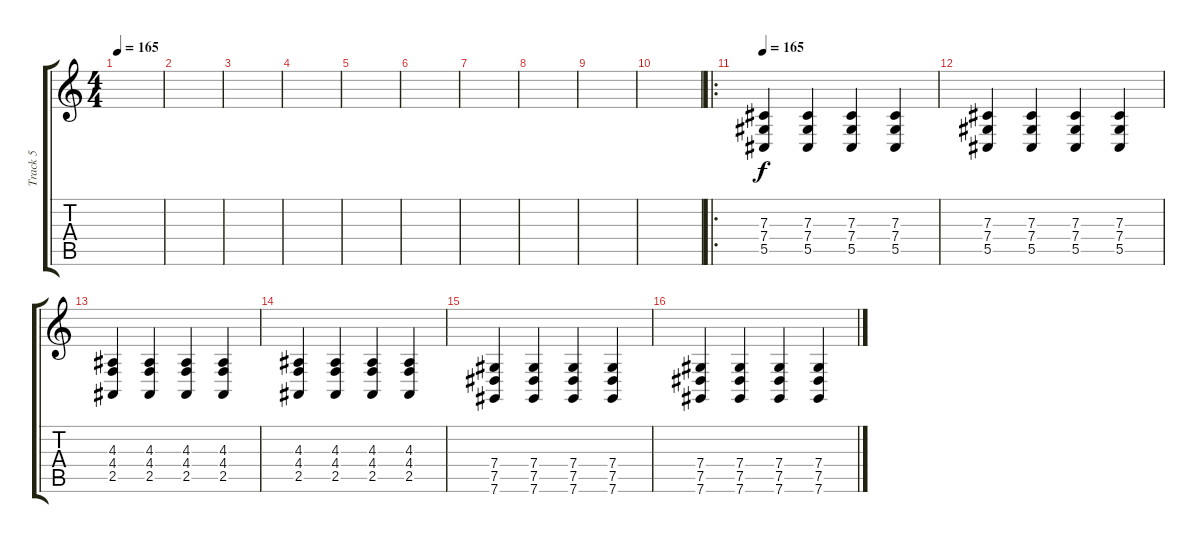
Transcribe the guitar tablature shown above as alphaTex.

\track ("Track 5" "Track 5") {instrument cello}
\staff {score tabs}
\tuning (Eb4 Bb3 Gb3 Db3 Ab2 Db2) {hide}
\ts (4 4)
\tempo 165
\clef g2
\ks c
|
|
|
|
|
|
|
|
|
|
\ro
\tempo 165
(7.3 7.4 5.5).4 (7.3 7.4 5.5).4 (7.3 7.4 5.5).4 (7.3 7.4 5.5).4 |
(7.3 7.4 5.5).4 (7.3 7.4 5.5).4 (7.3 7.4 5.5).4 (7.3 7.4 5.5).4 |
(4.3 4.4 2.5).4 (4.3 4.4 2.5).4 (4.3 4.4 2.5).4 (4.3 4.4 2.5).4 |
(4.3 4.4 2.5).4 (4.3 4.4 2.5).4 (4.3 4.4 2.5).4 (4.3 4.4 2.5).4 |
(7.4 7.5 7.6).4 (7.4 7.5 7.6).4 (7.4 7.5 7.6).4 (7.4 7.5 7.6).4 |
(7.4 7.5 7.6).4 (7.4 7.5 7.6).4 (7.4 7.5 7.6).4 (7.4 7.5 7.6).4
